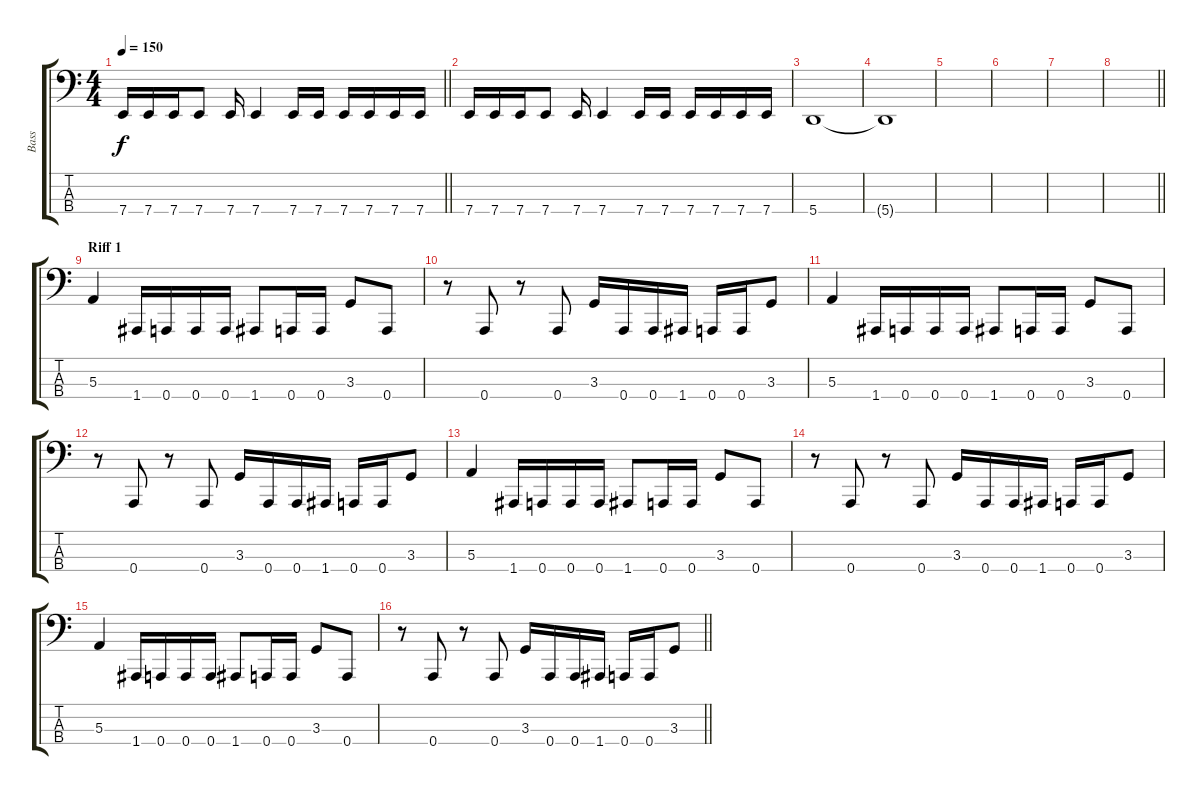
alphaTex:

\track ("Bass" "Bass") {instrument electricbassfinger}
\staff {score tabs}
\tuning (D2 A1 E1 A0) {hide}
\ts (4 4)
\tempo 150
\clef f4
\barLineRight lightlight
\ks c
7.4.16{dy f} 7.4.16 7.4.16 7.4.8 7.4.16 7.4.4 7.4.16 7.4.16 7.4.16 7.4.16 7.4.16 7.4.16 |
7.4.16 7.4.16 7.4.16 7.4.8 7.4.16 7.4.4 7.4.16 7.4.16 7.4.16 7.4.16 7.4.16 7.4.16 |
5.4.1 |
5.4{t}.1 |
|
|
|
\barLineRight lightlight
|
\section ("" "Riff 1")
5.3.4 1.4.16 0.4.16 0.4.16 0.4.16 1.4.8 0.4.16 0.4.16 3.3.8 0.4.8 |
r.8 0.4.8 r.8 0.4.8 3.3.16 0.4.16 0.4.16 1.4.16 0.4.16 0.4.16 3.3.8 |
5.3.4 1.4.16 0.4.16 0.4.16 0.4.16 1.4.8 0.4.16 0.4.16 3.3.8 0.4.8 |
r.8 0.4.8 r.8 0.4.8 3.3.16 0.4.16 0.4.16 1.4.16 0.4.16 0.4.16 3.3.8 |
5.3.4 1.4.16 0.4.16 0.4.16 0.4.16 1.4.8 0.4.16 0.4.16 3.3.8 0.4.8 |
r.8 0.4.8 r.8 0.4.8 3.3.16 0.4.16 0.4.16 1.4.16 0.4.16 0.4.16 3.3.8 |
5.3.4 1.4.16 0.4.16 0.4.16 0.4.16 1.4.8 0.4.16 0.4.16 3.3.8 0.4.8 |
\barLineRight lightlight
r.8 0.4.8 r.8 0.4.8 3.3.16 0.4.16 0.4.16 1.4.16 0.4.16 0.4.16 3.3.8
